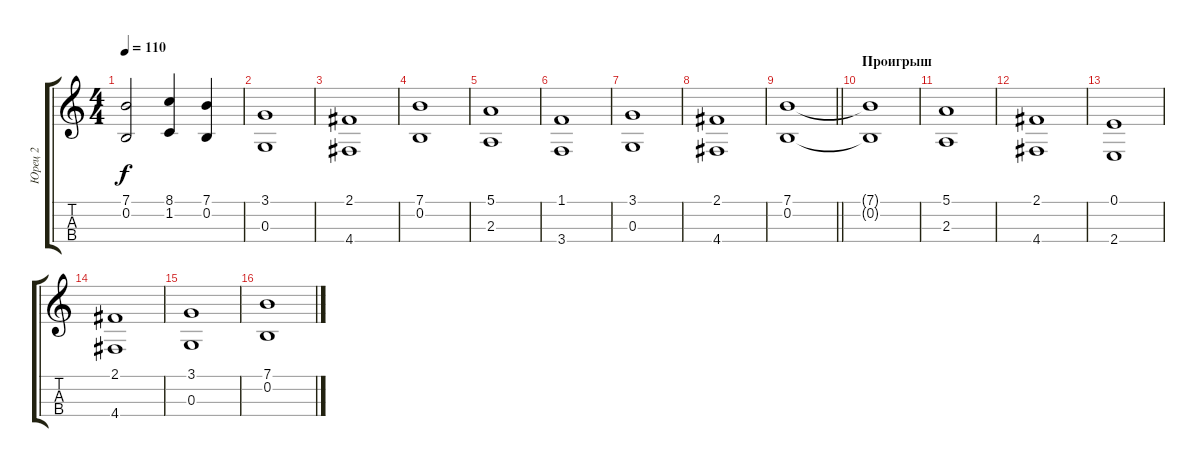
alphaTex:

\track ("Юрец 2" "Юрец 2") {instrument choiraahs}
\staff {score tabs}
\tuning (E4 B3 G3 D3) {hide}
\ts (4 4)
\tempo 110
\clef g2
\ks c
(7.1 0.2).2{dy f} (8.1 1.2).4 (7.1 0.2).4 |
(3.1 0.3).1 |
(2.1 4.4).1 |
(7.1 0.2).1 |
(5.1 2.3).1 |
(1.1 3.4).1 |
(3.1 0.3).1 |
(2.1 4.4).1 |
\barLineRight lightlight
(7.1 0.2).1 |
\section ("" "Проигрыш")
(7.1{t} 0.2{t}).1 |
(5.1 2.3).1 |
(2.1 4.4).1 |
(0.1 2.4).1 |
(2.1 4.4).1 |
(3.1 0.3).1 |
(7.1 0.2).1
